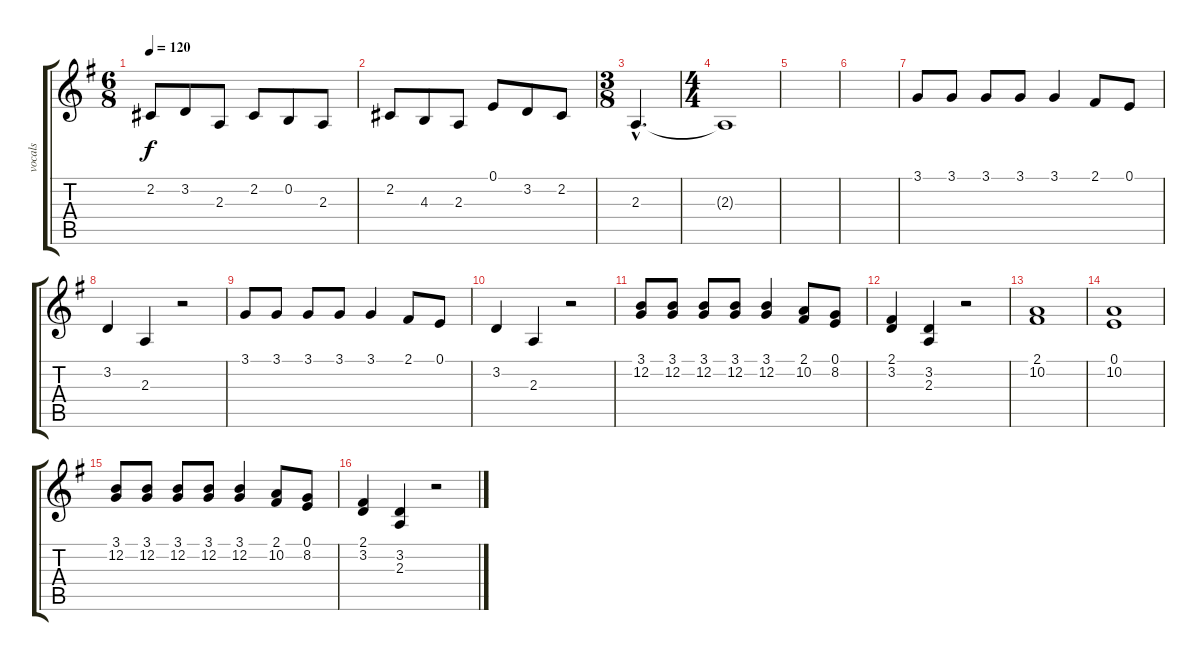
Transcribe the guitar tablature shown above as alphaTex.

\track ("vocals" "vocals") {instrument sitar}
\staff {score tabs}
\tuning (E4 B3 G3 D3 A2 E2) {hide}
\ts (6 8)
\tempo 120
\clef g2
\ks g
2.2.8{dy f} 3.2.8 2.3.8 2.2.8 0.2.8 2.3.8 |
2.2.8 4.3.8 2.3.8 0.1.8 3.2.8 2.2.8 |
\ts (3 8)
2.3{hac}.4{d} |
\ts (4 4)
2.3{t}.1 |
|
|
3.1.8 3.1.8 3.1.8 3.1.8 3.1.4 2.1.8 0.1.8 |
3.2.4 2.3.4 r.2 |
3.1.8 3.1.8 3.1.8 3.1.8 3.1.4 2.1.8 0.1.8 |
3.2.4 2.3.4 r.2 |
(3.1 12.2).8 (3.1 12.2).8 (3.1 12.2).8 (3.1 12.2).8 (3.1 12.2).4 (2.1 10.2).8 (0.1 8.2).8 |
(2.1 3.2).4 (3.2 2.3).4 r.2 |
(2.1 10.2).1 |
(0.1 10.2).1 |
(3.1 12.2).8 (3.1 12.2).8 (3.1 12.2).8 (3.1 12.2).8 (3.1 12.2).4 (2.1 10.2).8 (0.1 8.2).8 |
(2.1 3.2).4 (3.2 2.3).4 r.2
